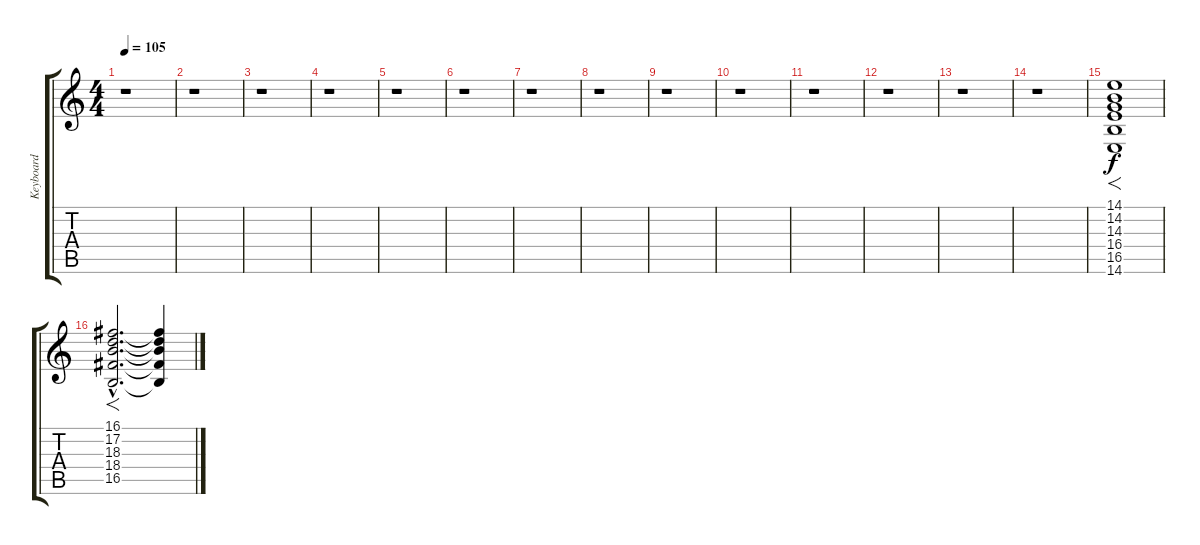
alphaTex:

\track ("Keyboard" "Keyboard") {instrument tremolostrings}
\staff {score tabs}
\tuning (D4 A3 F3 C3 G2 D2) {hide}
\ts (4 4)
\tempo 105
\clef g2
\ks c
r.1{dy f} |
r.1 |
r.1 |
r.1 |
r.1 |
r.1 |
r.1 |
r.1 |
r.1 |
r.1 |
r.1 |
r.1 |
r.1 |
r.1 |
(14.1 14.2 14.3 16.4 16.5 14.6).1{f} |
(16.1{hac} 17.2{hac} 18.3{hac} 18.4{hac} 16.5{hac}).2{f d} (16.1{t} 17.2{t} 18.3{t} 18.4{t} 16.5{t}).4
